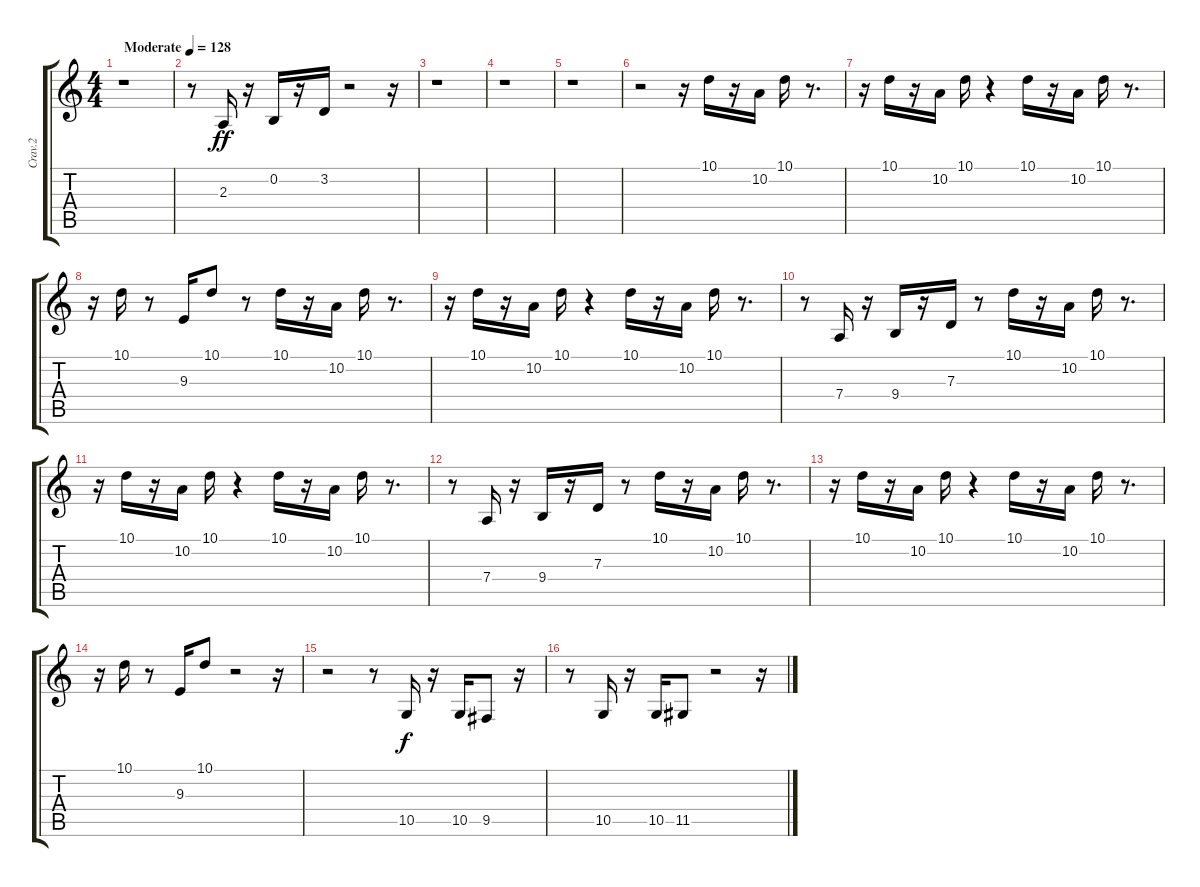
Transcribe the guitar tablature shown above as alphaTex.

\track ("Crav.2                              " "Crav.2    ") {instrument harpsichord}
\staff {score tabs}
\tuning (E4 B3 G3 D3 A2 E2) {hide}
\ts (4 4)
\tempo (128 "Moderate")
\clef g2
\ks c
r.1{dy ff instrument harpsichord} |
r.8 2.3.16 r.16 0.2.16 r.16 3.2.16 r.2 r.16 |
r.1 |
r.1 |
r.1 |
r.2 r.16 10.1.16{volume 6 instrument clavinet} r.16 10.2.16 10.1.16 r.8{d} |
r.16 10.1.16 r.16 10.2.16 10.1.16 r.4 10.1.16 r.16 10.2.16 10.1.16 r.8{d} |
r.16 10.1.16 r.8 9.3.16 10.1.8 r.8 10.1.16{volume 6 instrument clavinet} r.16 10.2.16 10.1.16 r.8{d} |
r.16 10.1.16 r.16 10.2.16 10.1.16 r.4 10.1.16 r.16 10.2.16 10.1.16 r.8{d} |
r.8 7.4.16{volume 9 balance 16 instrument harpsichord} r.16 9.4.16 r.16 7.3.16 r.8 10.1.16{volume 6 instrument clavinet} r.16 10.2.16 10.1.16 r.8{d} |
r.16 10.1.16 r.16 10.2.16 10.1.16 r.4 10.1.16 r.16 10.2.16 10.1.16 r.8{d} |
r.8 7.4.16{volume 9 balance 16 instrument harpsichord} r.16 9.4.16 r.16 7.3.16 r.8 10.1.16{volume 6 instrument clavinet} r.16 10.2.16 10.1.16 r.8{d} |
r.16 10.1.16 r.16 10.2.16 10.1.16 r.4 10.1.16 r.16 10.2.16 10.1.16 r.8{d} |
r.16 10.1.16 r.8 9.3.16 10.1.8 r.2 r.16 |
r.2 r.8 10.5.16{dy f volume 10 balance 13 instrument slapbass2} r.16 10.5.16 9.5.8 r.16 |
r.8 10.5.16 r.16 10.5.16 11.5.8 r.2 r.16
